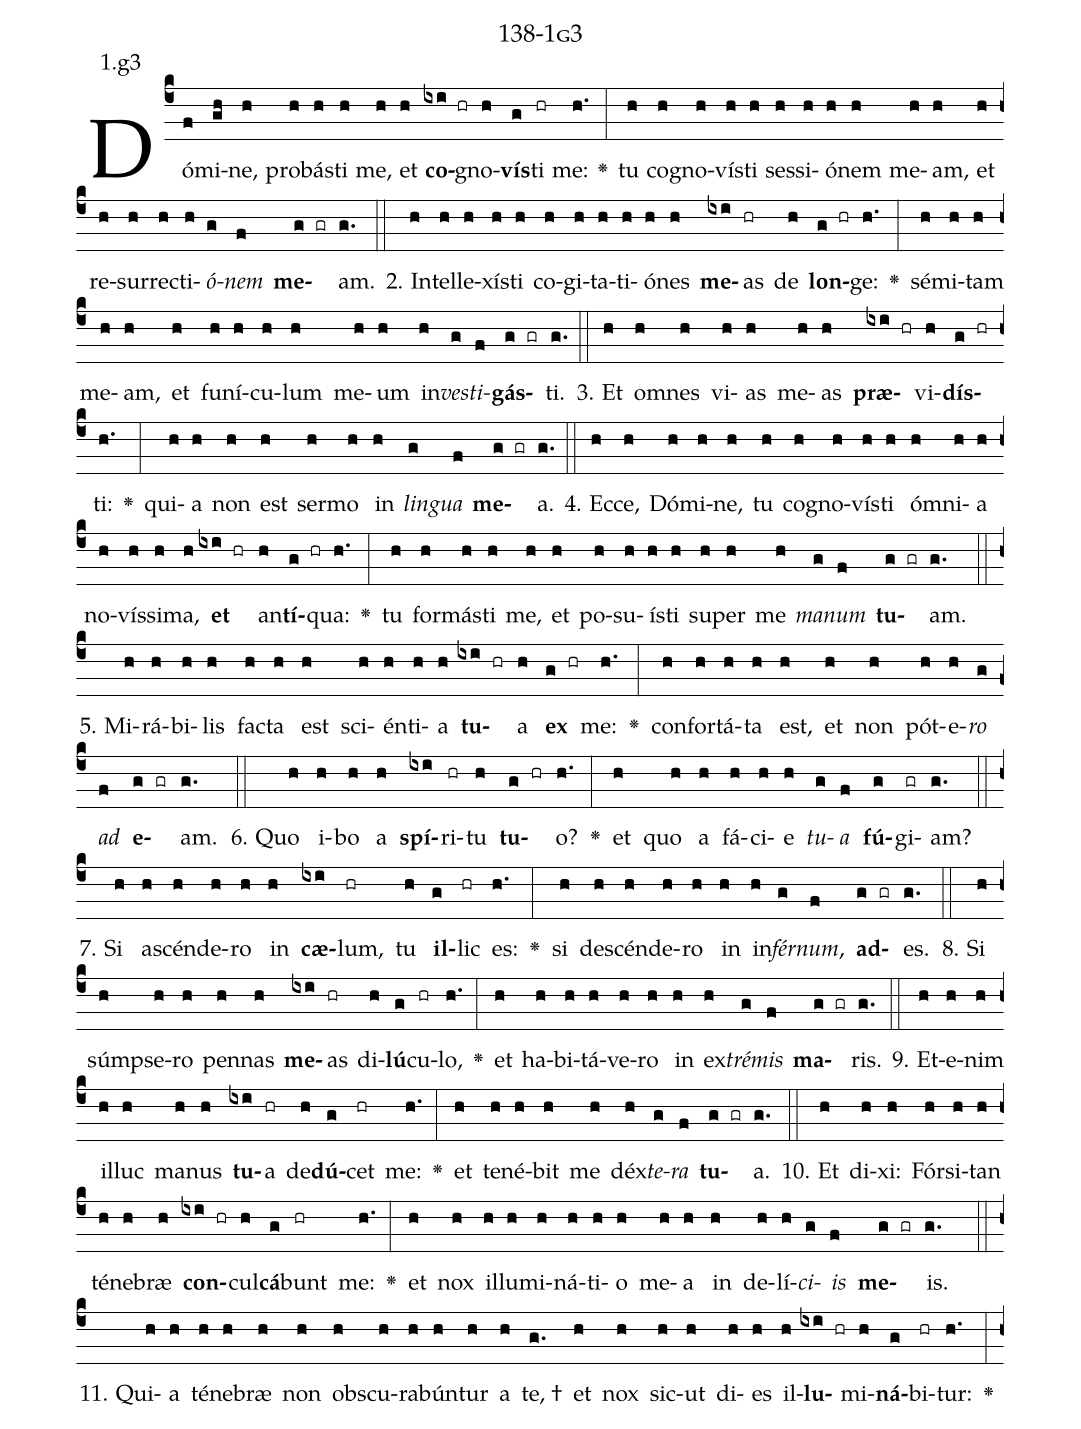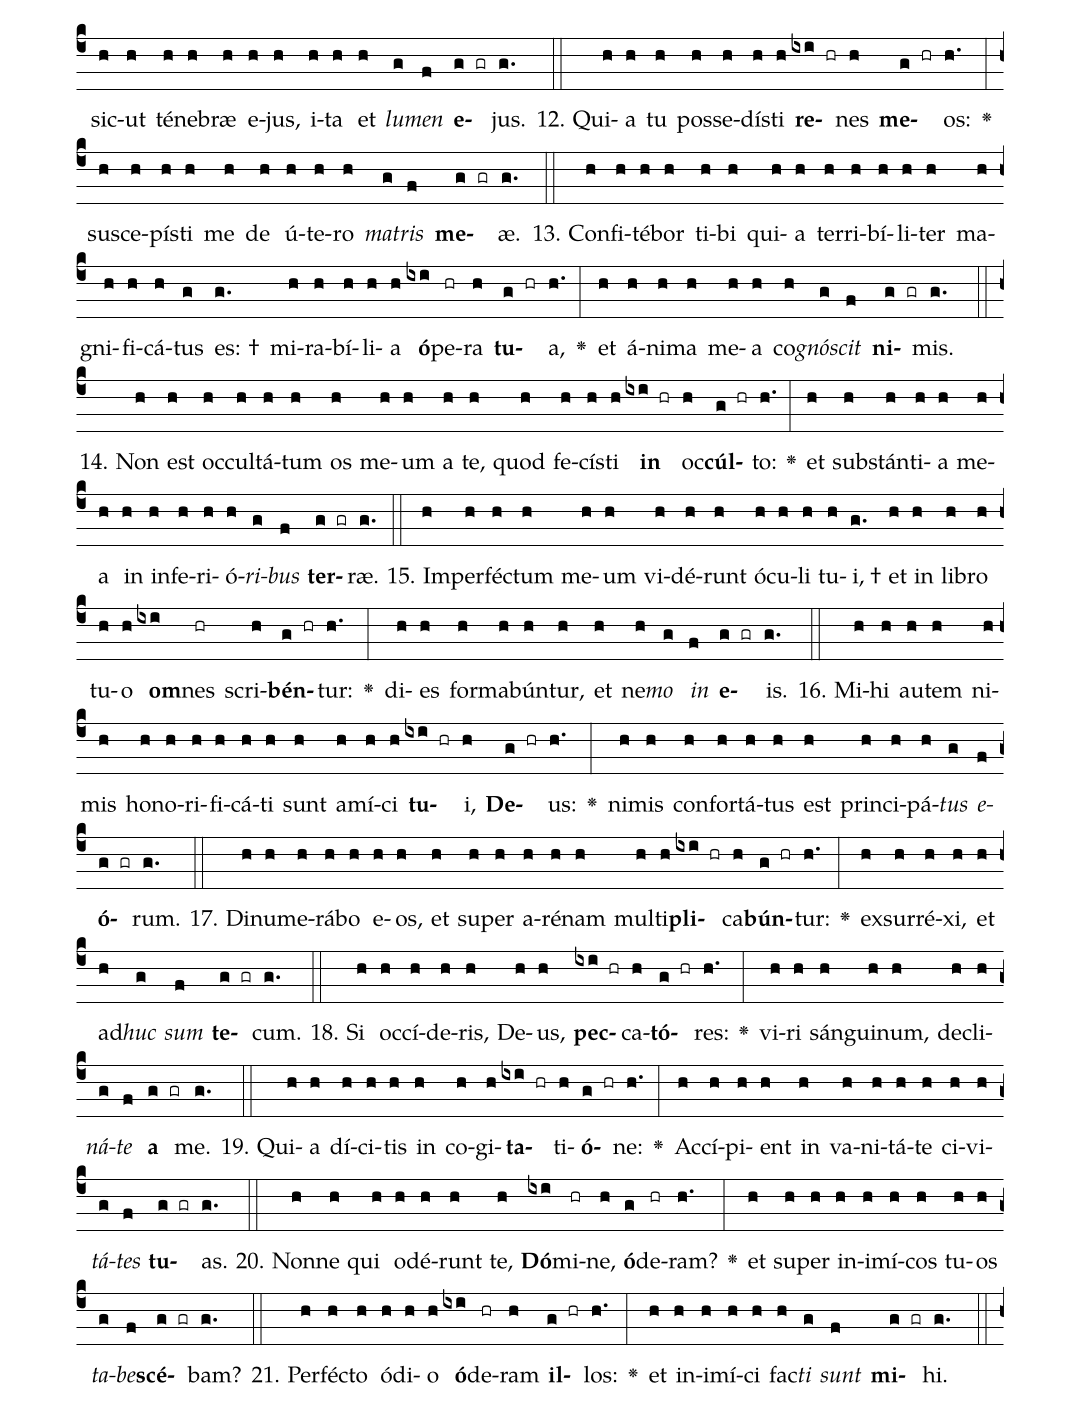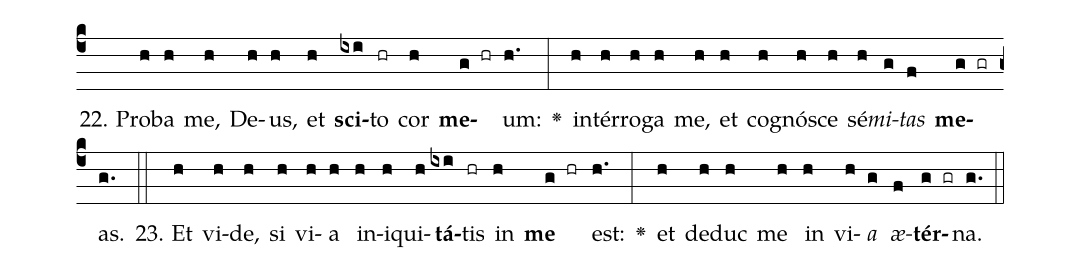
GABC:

name: 138-1g3;
annotation: 1.g3;
%%
(c4)Dó(f)mi(gh)ne,(h) pro(h)bás(h)ti(h) me,(h) et(h) <b>co</b>(ixi hr)gno(h)<b>vís</b>(g)ti(hr) me:(h.) <v>\greheightstar</v>(:) tu(h) co(h)gno(h)vís(h)ti(h) ses(h)si(h)ó(h)nem(h) me(h)am,(h) et(h) re(h)sur(h)rec(h)ti(h)<i>ó</i>(g)<i>nem</i>(f) <b>me</b>(g gr)am.(g.) (::)
2. In(h)tel(h)le(h)xís(h)ti(h) co(h)gi(h)ta(h)ti(h)ó(h)nes(h) <b>me</b>(ixi)as(hr) de(h) <b>lon</b>(g hr)ge:(h.) <v>\greheightstar</v>(:) sé(h)mi(h)tam(h) me(h)am,(h) et(h) fu(h)ní(h)cu(h)lum(h) me(h)um(h) in(h)<i>ves</i>(g)<i>ti</i>(f)<b>gás</b>(g gr)ti.(g.) (::)
3. Et(h) om(h)nes(h) vi(h)as(h) me(h)as(h) <b>præ</b>(ixi hr)vi(h)<b>dís</b>(g hr)ti:(h.) <v>\greheightstar</v>(:) qui(h)a(h) non(h) est(h) ser(h)mo(h) in(h) <i>lin</i>(g)<i>gua</i>(f) <b>me</b>(g gr)a.(g.) (::)
4. Ec(h)ce,(h) Dó(h)mi(h)ne,(h) tu(h) co(h)gno(h)vís(h)ti(h) óm(h)ni(h)a(h) no(h)vís(h)si(h)ma,(h) <b>et</b>(ixi hr) an(h)<b>tí</b>(g hr)qua:(h.) <v>\greheightstar</v>(:) tu(h) for(h)más(h)ti(h) me,(h) et(h) po(h)su(h)ís(h)ti(h) su(h)per(h) me(h) <i>ma</i>(g)<i>num</i>(f) <b>tu</b>(g gr)am.(g.) (::)
5. Mi(h)rá(h)bi(h)lis(h) fac(h)ta(h) est(h) sci(h)én(h)ti(h)a(h) <b>tu</b>(ixi hr)a(h) <b>ex</b>(g hr) me:(h.) <v>\greheightstar</v>(:) con(h)for(h)tá(h)ta(h) est,(h) et(h) non(h) pót(h)e(h)<i>ro</i>(g) <i>ad</i>(f) <b>e</b>(g gr)am.(g.) (::)
6. Quo(h) i(h)bo(h) a(h) <b>spí</b>(ixi)ri(hr)tu(h) <b>tu</b>(g hr)o?(h.) <v>\greheightstar</v>(:) et(h) quo(h) a(h) fá(h)ci(h)e(h) <i>tu</i>(g)<i>a</i>(f) <b>fú</b>(g)gi(gr)am?(g.) (::)
7. Si(h) a(h)scén(h)de(h)ro(h) in(h) <b>cæ</b>(ixi)lum,(hr) tu(h) <b>il</b>(g)lic(hr) es:(h.) <v>\greheightstar</v>(:) si(h) de(h)scén(h)de(h)ro(h) in(h) in(h)<i>fér</i>(g)<i>num</i>,(f) <b>ad</b>(g gr)es.(g.) (::)
8. Si(h) súmp(h)se(h)ro(h) pen(h)nas(h) <b>me</b>(ixi)as(hr) di(h)<b>lú</b>(g)cu(hr)lo,(h.) <v>\greheightstar</v>(:) et(h) ha(h)bi(h)tá(h)ve(h)ro(h) in(h) ex(h)<i>tré</i>(g)<i>mis</i>(f) <b>ma</b>(g gr)ris.(g.) (::)
9. Et(h)e(h)nim(h) il(h)luc(h) ma(h)nus(h) <b>tu</b>(ixi)a(hr) de(h)<b>dú</b>(g)cet(hr) me:(h.) <v>\greheightstar</v>(:) et(h) te(h)né(h)bit(h) me(h) déx(h)<i>te</i>(g)<i>ra</i>(f) <b>tu</b>(g gr)a.(g.) (::)
10. Et(h) di(h)xi:(h) Fór(h)si(h)tan(h) té(h)ne(h)bræ(h) <b>con</b>(ixi hr)cul(h)<b>cá</b>(g)bunt(hr) me:(h.) <v>\greheightstar</v>(:) et(h) nox(h) il(h)lu(h)mi(h)ná(h)ti(h)o(h) me(h)a(h) in(h) de(h)lí(h)<i>ci</i>(g)<i>is</i>(f) <b>me</b>(g gr)is.(g.) (::)
11. Qui(h)a(h) té(h)ne(h)bræ(h) non(h) obs(h)cu(h)ra(h)bún(h)tur(h) a(h) te, †(g.) et(h) nox(h) sic(h)ut(h) di(h)es(h) il(h)<b>lu</b>(ixi hr)mi(h)<b>ná</b>(g)bi(hr)tur:(h.) <v>\greheightstar</v>(:) sic(h)ut(h) té(h)ne(h)bræ(h) e(h)jus,(h) i(h)ta(h) et(h) <i>lu</i>(g)<i>men</i>(f) <b>e</b>(g gr)jus.(g.) (::)
12. Qui(h)a(h) tu(h) pos(h)se(h)dís(h)ti(h) <b>re</b>(ixi hr)nes(h) <b>me</b>(g hr)os:(h.) <v>\greheightstar</v>(:) su(h)sce(h)pís(h)ti(h) me(h) de(h) ú(h)te(h)ro(h) <i>ma</i>(g)<i>tris</i>(f) <b>me</b>(g gr)æ.(g.) (::)
13. Con(h)fi(h)té(h)bor(h) ti(h)bi(h) qui(h)a(h) ter(h)ri(h)bí(h)li(h)ter(h) ma(h)gni(h)fi(h)cá(h)tus(g) es: †(g.) mi(h)ra(h)bí(h)li(h)a(h) <b>ó</b>(ixi)pe(hr)ra(h) <b>tu</b>(g hr)a,(h.) <v>\greheightstar</v>(:) et(h) á(h)ni(h)ma(h) me(h)a(h) co(h)<i>gnó</i>(g)<i>scit</i>(f) <b>ni</b>(g gr)mis.(g.) (::)
14. Non(h) est(h) oc(h)cul(h)tá(h)tum(h) os(h) me(h)um(h) a(h) te,(h) quod(h) fe(h)cís(h)ti(h) <b>in</b>(ixi hr) oc(h)<b>cúl</b>(g hr)to:(h.) <v>\greheightstar</v>(:) et(h) sub(h)stán(h)ti(h)a(h) me(h)a(h) in(h) in(h)fe(h)ri(h)ó(h)<i>ri</i>(g)<i>bus</i>(f) <b>ter</b>(g gr)ræ.(g.) (::)
15. Im(h)per(h)féc(h)tum(h) me(h)um(h) vi(h)dé(h)runt(h) ó(h)cu(h)li(h) tu(h)i, †(g.) et(h) in(h) li(h)bro(h) tu(h)o(h) <b>om</b>(ixi)nes(hr) scri(h)<b>bén</b>(g hr)tur:(h.) <v>\greheightstar</v>(:) di(h)es(h) for(h)ma(h)bún(h)tur,(h) et(h) ne(h)<i>mo</i>(g) <i>in</i>(f) <b>e</b>(g gr)is.(g.) (::)
16. Mi(h)hi(h) au(h)tem(h) ni(h)mis(h) ho(h)no(h)ri(h)fi(h)cá(h)ti(h) sunt(h) a(h)mí(h)ci(h) <b>tu</b>(ixi hr)i,(h) <b>De</b>(g hr)us:(h.) <v>\greheightstar</v>(:) ni(h)mis(h) con(h)for(h)tá(h)tus(h) est(h) prin(h)ci(h)pá(h)<i>tus</i>(g) <i>e</i>(f)<b>ó</b>(g gr)rum.(g.) (::)
17. Di(h)nu(h)me(h)rá(h)bo(h) e(h)os,(h) et(h) su(h)per(h) a(h)ré(h)nam(h) mul(h)ti(h)<b>pli</b>(ixi hr)ca(h)<b>bún</b>(g hr)tur:(h.) <v>\greheightstar</v>(:) ex(h)sur(h)ré(h)xi,(h) et(h) ad(h)<i>huc</i>(g) <i>sum</i>(f) <b>te</b>(g gr)cum.(g.) (::)
18. Si(h) oc(h)cí(h)de(h)ris,(h) De(h)us,(h) <b>pec</b>(ixi hr)ca(h)<b>tó</b>(g hr)res:(h.) <v>\greheightstar</v>(:) vi(h)ri(h) sán(h)gui(h)num,(h) de(h)cli(h)<i>ná</i>(g)<i>te</i>(f) <b>a</b>(g gr) me.(g.) (::)
19. Qui(h)a(h) dí(h)ci(h)tis(h) in(h) co(h)gi(h)<b>ta</b>(ixi hr)ti(h)<b>ó</b>(g hr)ne:(h.) <v>\greheightstar</v>(:) Ac(h)cí(h)pi(h)ent(h) in(h) va(h)ni(h)tá(h)te(h) ci(h)vi(h)<i>tá</i>(g)<i>tes</i>(f) <b>tu</b>(g gr)as.(g.) (::)
20. Non(h)ne(h) qui(h) o(h)dé(h)runt(h) te,(h) <b>Dó</b>(ixi)mi(hr)ne,(h) <b>ó</b>(g)de(hr)ram?(h.) <v>\greheightstar</v>(:) et(h) su(h)per(h) in(h)i(h)mí(h)cos(h) tu(h)os(h) <i>ta</i>(g)<i>be</i>(f)<b>scé</b>(g gr)bam?(g.) (::)
21. Per(h)féc(h)to(h) ó(h)di(h)o(h) <b>ó</b>(ixi)de(hr)ram(h) <b>il</b>(g hr)los:(h.) <v>\greheightstar</v>(:) et(h) in(h)i(h)mí(h)ci(h) fac(h)<i>ti</i>(g) <i>sunt</i>(f) <b>mi</b>(g gr)hi.(g.) (::)
22. Pro(h)ba(h) me,(h) De(h)us,(h) et(h) <b>sci</b>(ixi)to(hr) cor(h) <b>me</b>(g hr)um:(h.) <v>\greheightstar</v>(:) in(h)tér(h)ro(h)ga(h) me,(h) et(h) co(h)gnó(h)sce(h) sé(h)<i>mi</i>(g)<i>tas</i>(f) <b>me</b>(g gr)as.(g.) (::)
23. Et(h) vi(h)de,(h) si(h) vi(h)a(h) in(h)i(h)qui(h)<b>tá</b>(ixi)tis(hr) in(h) <b>me</b>(g hr) est:(h.) <v>\greheightstar</v>(:) et(h) de(h)duc(h) me(h) in(h) vi(h)<i>a</i>(g) <i>æ</i>(f)<b>tér</b>(g gr)na.(g.) (::)
